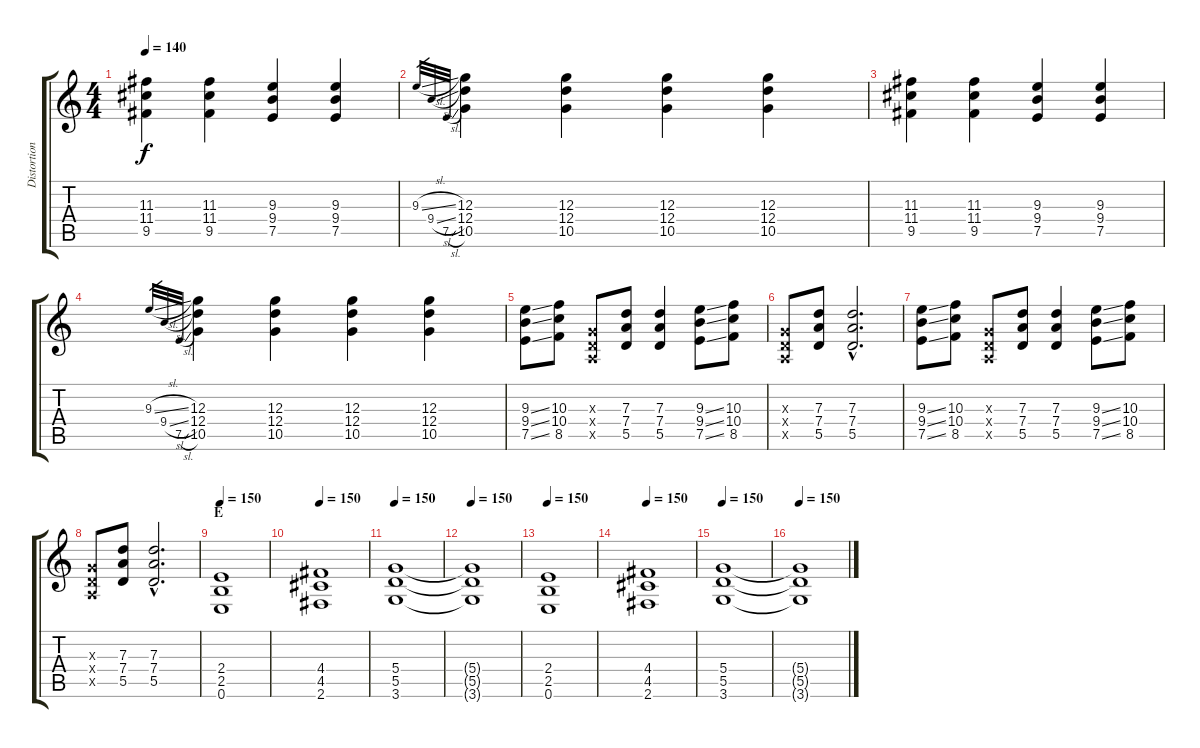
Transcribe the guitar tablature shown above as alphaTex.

\track ("Distortion Guitar II" "Distortion") {instrument distortionguitar}
\staff {score tabs}
\tuning (E4 B3 G3 D3 A2 E2) {hide}
\ts (4 4)
\tempo 140
\clef g2
\ks c
(11.3 11.4 9.5).4{dy f} (11.3 11.4 9.5).4 (9.3 9.4 7.5).4 (9.3 9.4 7.5).4 |
9.3{sl}.32{gr} 9.4{sl}.32{gr} 7.5{sl}.32{gr} (12.3 12.4 10.5).4 (12.3 12.4 10.5).4 (12.3 12.4 10.5).4 (12.3 12.4 10.5).4 |
(11.3 11.4 9.5).4 (11.3 11.4 9.5).4 (9.3 9.4 7.5).4 (9.3 9.4 7.5).4 |
9.3{sl}.32{gr} 9.4{sl}.32{gr} 7.5{sl}.32{gr} (12.3 12.4 10.5).4 (12.3 12.4 10.5).4 (12.3 12.4 10.5).4 (12.3 12.4 10.5).4 |
(9.3{ss} 9.4{ss} 7.5{ss}).8 (10.3 10.4 8.5).8 (0.3{x} 0.4{x} 0.5{x}).8 (7.3 7.4 5.5).8 (7.3 7.4 5.5).4 (9.3{ss} 9.4{ss} 7.5{ss}).8 (10.3 10.4 8.5).8 |
(0.3{x} 0.4{x} 0.5{x}).8 (7.3 7.4 5.5).8 (7.3{hac} 7.4{hac} 5.5{hac}).2{d} |
(9.3{ss} 9.4{ss} 7.5{ss}).8 (10.3 10.4 8.5).8 (0.3{x} 0.4{x} 0.5{x}).8 (7.3 7.4 5.5).8 (7.3 7.4 5.5).4 (9.3{ss} 9.4{ss} 7.5{ss}).8 (10.3 10.4 8.5).8 |
(0.3{x} 0.4{x} 0.5{x}).8 (7.3 7.4 5.5).8 (7.3{hac} 7.4{hac} 5.5{hac}).2{d} |
\section ("" "E")
\tempo 150
(2.4 2.5 0.6).1 |
\tempo 150
(4.4 4.5 2.6).1 |
\tempo 150
(5.4 5.5 3.6).1 |
\tempo 150
(5.4{t} 5.5{t} 3.6{t}).1 |
\tempo 150
(2.4 2.5 0.6).1 |
\tempo 150
(4.4 4.5 2.6).1 |
\tempo 150
(5.4 5.5 3.6).1 |
\tempo 150
(5.4{t} 5.5{t} 3.6{t}).1
